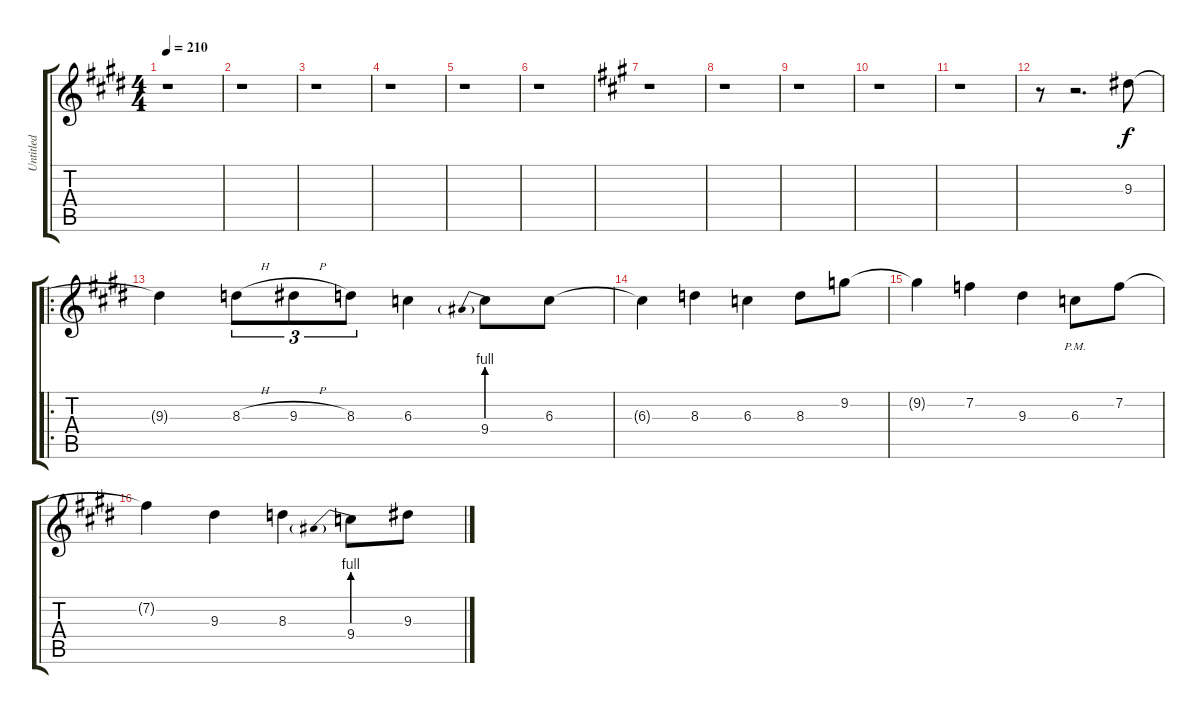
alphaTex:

\track ("Untitled" "Untitled") {instrument distortionguitar}
\staff {score tabs}
\tuning (Eb4 Bb3 Gb3 Db3 Ab2 Eb2) {hide}
\ts (4 4)
\tempo 210
\clef g2
\ks e
r.1{dy f} |
\ks c#minor
r.1 |
r.1 |
\ks e
r.1 |
\ks c#minor
r.1 |
r.1 |
\ks a
r.1 |
r.1 |
r.1 |
r.1 |
r.1 |
r.8 r.2{d} 9.3.8 |
\ro
\ks e
9.3{t}.4 8.3{h}.8{tu (3 2)} 9.3{h}.8{tu (3 2)} 8.3.8{tu (3 2)} 6.3.4 9.4{be (prebend 0 4 60 4)}.8 6.3.8 |
\ks c#minor
6.3{t}.4 8.3.4 6.3.4 8.3.8 9.2.8 |
9.2{t}.4 7.2.4 9.3.4 6.3{pm}.8 7.2.8 |
7.2{t}.4 9.3.4 8.3.4 9.4{be (prebend 0 4 60 4)}.8 9.3.8
